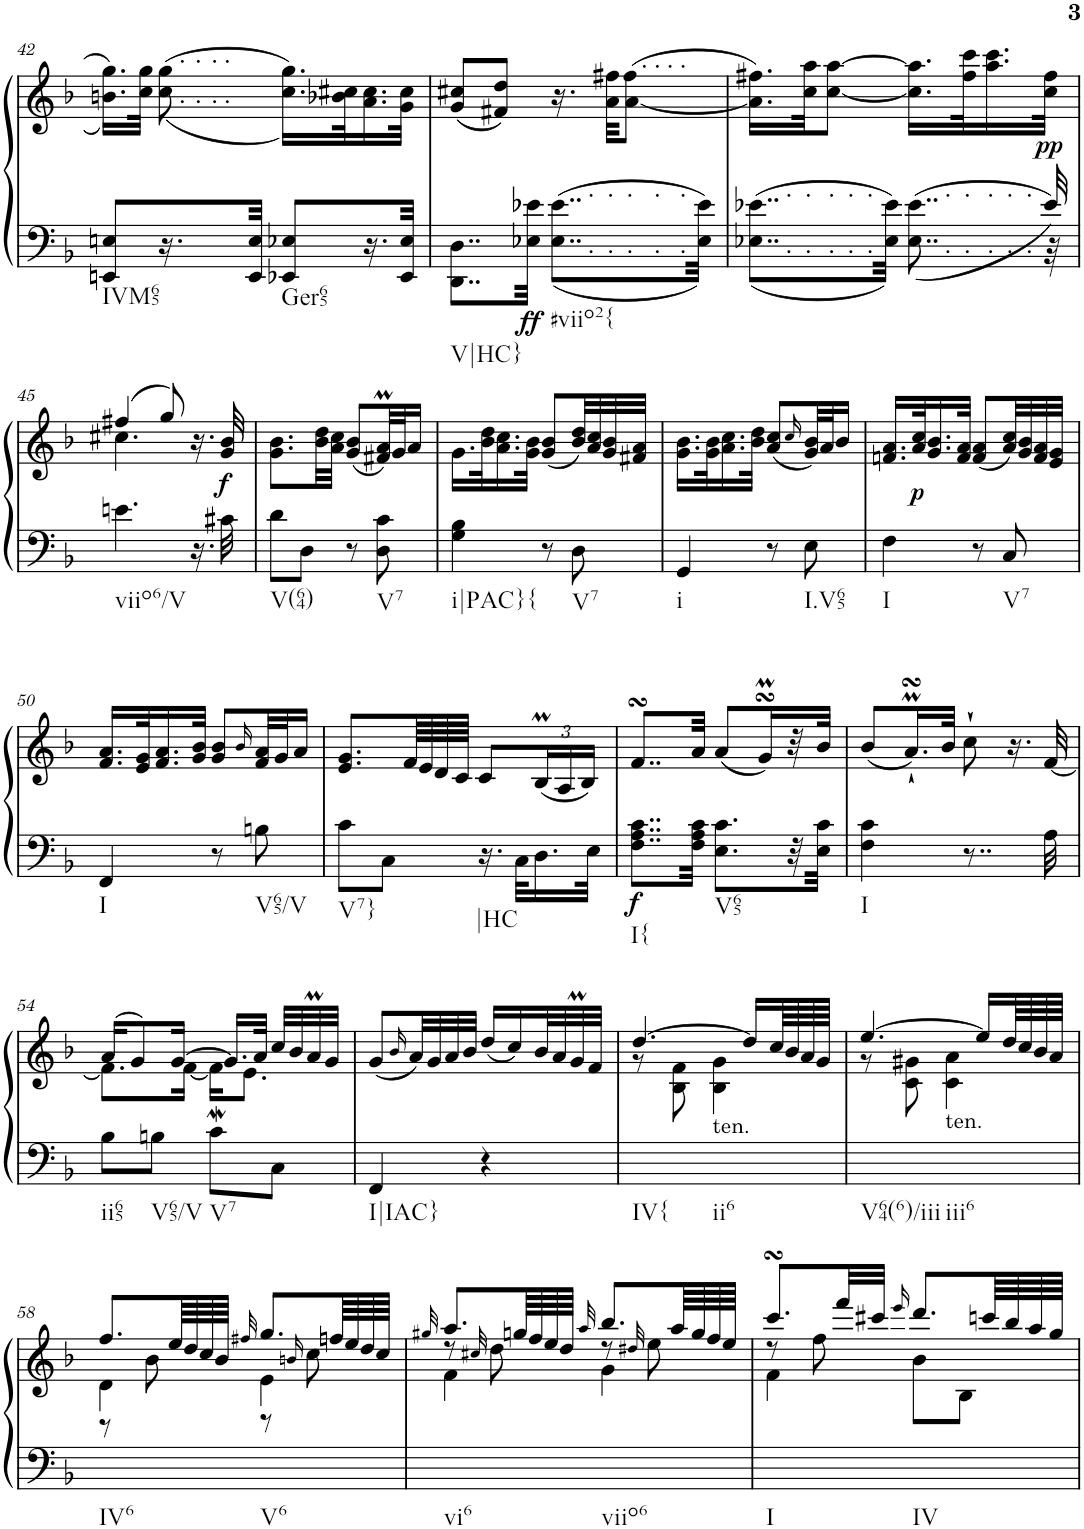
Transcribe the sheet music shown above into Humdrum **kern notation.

**kern	**kern	**dynam
*part1	*part1	*part1
*staff2	*staff1	*staff1/2
*I"Harpsichord	*	*
*I'Hch.	*	*
!!LO:PB:g=z
*clefF4	*clefG2	*
*k[b-]	*k[b-]	*
*M2/4	*M2/4	*
=42	=42	=42
*	*^	*
*	*	*^	*
!LO:TX:b:t=IVM65	!	!	!	!
8EEn/ 8En/L	16.bn\ 16.gg\LL	64ryy	64ryy	.
*	*v	*v	*v	*
.	32cc\ 32gg\JJk	.
16.r	(<(>8cc\ 8gg\	.
*	*^	*
*	*	*^	*
.	.	64gg'!	64cc'<!	.
.	.	64gg'!	64cc'<!	.
.	.	64gg'!	64cc'<!	.
.	.	64gg'!	64cc'<!	.
.	.	4ryy	4ryy	.
32EE/ 32E/JJk	.	.	.	.
!LO:TX:b:t=Ger65	!	!	!	!
8EE-X/ 8E-X/L	16.cc\ 16.gg\LL))	.	.	.
.	32b-X\ 32cc#X\K	.	.	.
16.r	16.a\ 16.cc#\	.	.	.
.	.	32.ryy	32.ryy	.
32EE-/ 32E-/JJk	32g\ 32cc#\JJk	.	.	.
*	*	*v	*v	*
=43	=43	=43	=43
*^	*	*	*
*	*^	*	*	*
!LO:TX:b:t=V|HC}	!	!	!	!	!
8..DD\ 8..D\L	16ryy	16ryy	(<8g/ 8cc#X/L	4.ryy	.
*v	*v	*v	*	*	*
.	8f#X/ 8dd/J)	.	.
!	!	!	!LO:DY:b=2
32E-X\ 32e-X\Jkk	.	.	ff
!LO:TX:b:t=#viio2{	!	!	!
8..E-\ 8..e-\L	16.r	.	.
*^	*	*	*
*	*^	*	*	*
.	32E-'<!	32e-'!	.	.	.
.	32E-'<!	32e-'!	32a\ 32ff#X\KKL	.	.
.	32E-'<!	32e-'!	(>[8a\ 8ff#\J	64ff#!	.
.	.	.	.	64ff#'!	.
.	32E-'<!	32e-'!	.	64ff#'!	.
.	.	.	.	64ff#'!	.
.	32E-'<!	32e-'!	.	64ff#'!	.
.	.	.	.	32.ryy	.
32E-\ 32e-\Jkk	32ryy	32ryy	.	.	.
*	*	*	*v	*v	*
=44	=44	=44	=44	=44
8..E-X\ 8..e-X\L	16ryy	16ryy	16.a\] 16.ff#X\LL)	.
.	32E-'<!	32e-'!	.	.
.	32E-'<!	32e-'!	32cc\ 32aa\JK	.
.	32E-'<!	32e-'!	[8cc\ [8aa\J	.
.	32E-'<!	32e-'!	.	.
.	32E-'<!	32e-'!	.	.
32E-\ 32e-\Jkk	16.ryy	16.ryy	.	.
8..E-\ 8..e-\	.	.	16.cc\] 16.aa\]LL	.
.	32E-'<!	32e-'!	.	.
.	32E-'<!	32e-'!	32ff#\ 32ccc\K	.
.	32E-'<!	32e-'!	16.aa\ 16.ccc\	.
.	32E-'<!	32e-'!	.	.
.	32E-'<!	32e-'!	.	.
!	!	!	!	!LO:DY:b
32e-/	32r	32ryy	32cc\ 32ff#\JJk	pp
!!LO:LB:g=z
=45	=45	=45	=45	=45
*	*	*	*^	*
!LO:TX:b:t=viio6/V	!	!	!	!	!
*v	*v	*v	*	*	*
4.en\	(>4ff#X/	4.cc#X\	.
.	8gg/)	.	.
16.r	16.r	8ryy	.
!	!	!	!LO:DY:b
32c#X\	32g/ 32b-/	.	f
*	*v	*v	*
=46	=46	=46
!LO:TX:b:t=V(64)	!	!
8d\L	8.g\ 8.b-\L	.
8D\J	.	.
.	32b-\ 32dd\LL	.
.	32a\ 32cc\JJJ	.
8r	(<8g/ 8b-/L	.
!LO:TX:b:t=V7	!	!
8D\ 8c\	32f#X/M 32a/MLL)	.
.	32g/J	.
.	16a/JJ	.
=47	=47	=47
!LO:TX:b:t=i|PAC}{	!	!
4G\ 4B-\	16.g\LL	.
.	32b-\ 32dd\K	.
.	16.a\ 16.cc\	.
.	32g\ 32b-\JJk	.
8r	(<8g/ 8b-/L	.
!LO:TX:b:t=V7	!	!
8D\	32b-/ 32dd/LL)	.
.	32a/ 32cc/	.
.	32g/ 32b-/	.
.	32f#X/ 32a/JJJ	.
=48	=48	=48
!LO:TX:b:t=i	!	!
4GG/	16.g\ 16.b-\LL	.
.	32g\ 32b-\K	.
.	16.a\ 16.cc\	.
.	32b-\ 32dd\JJk	.
8r	(<8a/ 8cc/L	.
.	16qcc/	.
!LO:TX:b:t=I.V65	!	!
8E\	32g/ 32b-/LL)	.
.	32a/J	.
.	16b-/JJ	.
=49	=49	=49
!LO:TX:b:t=I	!	!
4F\	16.fn/ 16.a/LL	.
!	!	!LO:DY:b
.	32a/ 32cc/K	p
.	16.g/ 16.b-/	.
.	32f/ 32a/JJk	.
8r	(<8f/ 8a/L	.
!LO:TX:b:t=V7	!	!
8C/	32a/ 32cc/LL)	.
.	32g/ 32b-/	.
.	32f/ 32a/	.
.	32e/ 32g/JJJ	.
!!LO:LB:g=z
=50	=50	=50
!LO:TX:b:t=I	!	!
4FF/	16.f/ 16.a/LL	.
.	32e/ 32g/K	.
.	16.f/ 16.a/	.
.	32g/ 32b-/JJk	.
8r	8g/ 8b-/L	.
.	16qb-/	.
!LO:TX:b:t=V65/V	!	!
8Bn\	32f/ 32a/LL	.
.	32g/J	.
.	16a/JJ	.
=51	=51	=51
!LO:TX:b:t=V7}	!	!
8c\L	8.e/ 8.g/L	.
8C\J	.	.
.	64f/LLL	.
.	64e/	.
.	64d/	.
.	64c/JJJJ	.
!LO:TX:b:t=|HC	!	!
16.r	8c/L	.
32C\KLL	.	.
*	*Xbrackettup	*
16.D\	(<24B-M/L	.
.	24A/	.
.	24B-/JJ)	.
32E\JJk	.	.
=52	=52	=52
!LO:TX:b:t=I{	!	!
!	!	!LO:DY:b=2
8..F\ 8..A\ 8..c\L	8..fsSSs/L	f
32F\ 32A\ 32c\Jkk	32a/Jkk	.
!LO:TX:b:t=V65	!	!
8.E\ 8.c\L	(<8a/L	.
.	16gsSSSM/L)	.
32r	32r	.
32E\ 32c\JJJ	32b-/JJJ	.
=53	=53	=53
!LO:TX:b:t=I	!	!
4F\ 4c\	(<8b-/L	.
.	16.amsSsS`/L)	.
.	32b-/JJk	.
8..r	8cc`\	.
.	16.r	.
32A\	[32f/	.
!!LO:LB:g=z
=54	=54	=54
*	*^	*
!LO:TX:b:t=ii65	!	!	!
8B-\L	(>16a/KL	8.f\L]	.
.	8g/)	.	.
!LO:TX:b:t=V65/V	!	!	!
8Bn\J	.	.	.
.	[16g/Jk	[16f\Jk	.
!LO:TX:b:t=V7	!	!	!
8cW\L	16.g/LL]	16f\KL]	.
.	.	8.e\J	.
.	32a/JJk	.	.
8C\J	32cc/LLL	.	.
.	32b-/	.	.
.	32am/	.	.
.	32g/JJJ	.	.
*	*v	*v	*
=55	=55	=55
!LO:TX:b:t=I|IAC}	!	!
4FF/	(<8g/L	.
.	16qb-/	.
.	32a/LL)	.
.	32g/	.
.	32a/	.
.	32b-/JJJ	.
4r	(<16dd/LL	.
.	16cc/)	.
.	32b-/L	.
.	32a/	.
.	32gM/	.
.	32f/JJJ	.
=56	=56	=56
*	*^	*
!LO:TX:b:t=IV{	!	!	!
!LO:TX:b:t=ii6	!	!	!
2ryy	[4.dd/	8r	.
.	.	8B-\ 8f\	.
!	!	!LO:TX:b:t=ten.	!
.	.	4B-\ 4g\	.
.	16dd/LL]	.	.
.	64cc/LL	.	.
.	64b-/	.	.
.	64a/	.	.
.	64g/JJJJ	.	.
=57	=57	=57	=57
!LO:TX:b:t=V64(6)/iii	!	!	!
!LO:TX:b:t=iii6	!	!	!
2ryy	[4.ee/	8r	.
.	.	8c\ 8g#X\	.
!	!	!LO:TX:b:t=ten.	!
.	.	4c\ 4a\	.
.	16ee/LL]	.	.
.	64dd/LL	.	.
.	64cc/	.	.
.	64b-/	.	.
.	64a/JJJJ	.	.
!!LO:LB:g=z
=58	=58	=58	=58
*	*	*^	*
!LO:TX:b:t=IV6	!	!	!	!
!LO:TX:b:t=V6	!	!	!	!
2ryy	8.ff/L	4d\	8r	.
.	.	.	8b-\	.
.	64ee/LLL	.	.	.
.	64dd/	.	.	.
.	64cc/	.	.	.
.	64b-/JJJJ	.	.	.
.	32qff#X/	.	.	.
.	8.gg/L	4e\	8r	.
.	.	.	16qbn/	.
.	.	.	8cc\	.
.	64ffn/LLL	.	.	.
.	64ee/	.	.	.
.	64dd/	.	.	.
.	64cc/JJJJ	.	.	.
=59	=59	=59	=59	=59
.	32qgg#X/	.	.	.
!LO:TX:b:t=vi6	!	!	!	!
!LO:TX:b:t=viio6	!	!	!	!
2ryy	8.aa/L	8r	4f\	.
.	.	32qcc#X/	.	.
.	.	8dd\	.	.
.	64ggn/LLL	.	.	.
.	64ff/	.	.	.
.	64ee/	.	.	.
.	64dd/JJJJ	.	.	.
.	32qaa/	.	.	.
.	8.bb-/L	8r	4g\	.
.	.	32qdd#X/	.	.
.	.	8ee\	.	.
.	64aa/LLL	.	.	.
.	64gg/	.	.	.
.	64ff/	.	.	.
.	64ee/JJJJ	.	.	.
=60	=60	=60	=60	=60
!LO:TX:b:t=I	!	!	!	!
!LO:TX:b:t=IV	!	!	!	!
2ryy	8.cccsSSS/L	8r	4f\	.
.	.	8ff\	.	.
.	32fff/LL	.	.	.
.	32ccc#X/JJJ	.	.	.
.	16qeee/	.	.	.
.	8.ddd/L	8b-\L	4ryy	.
.	.	8B-\J	.	.
.	64cccn/LLL	.	.	.
.	64bb-/	.	.	.
.	64aa/	.	.	.
.	64gg/JJJJ	.	.	.
*	*v	*v	*v	*
=	=	=
*-	*-	*-
